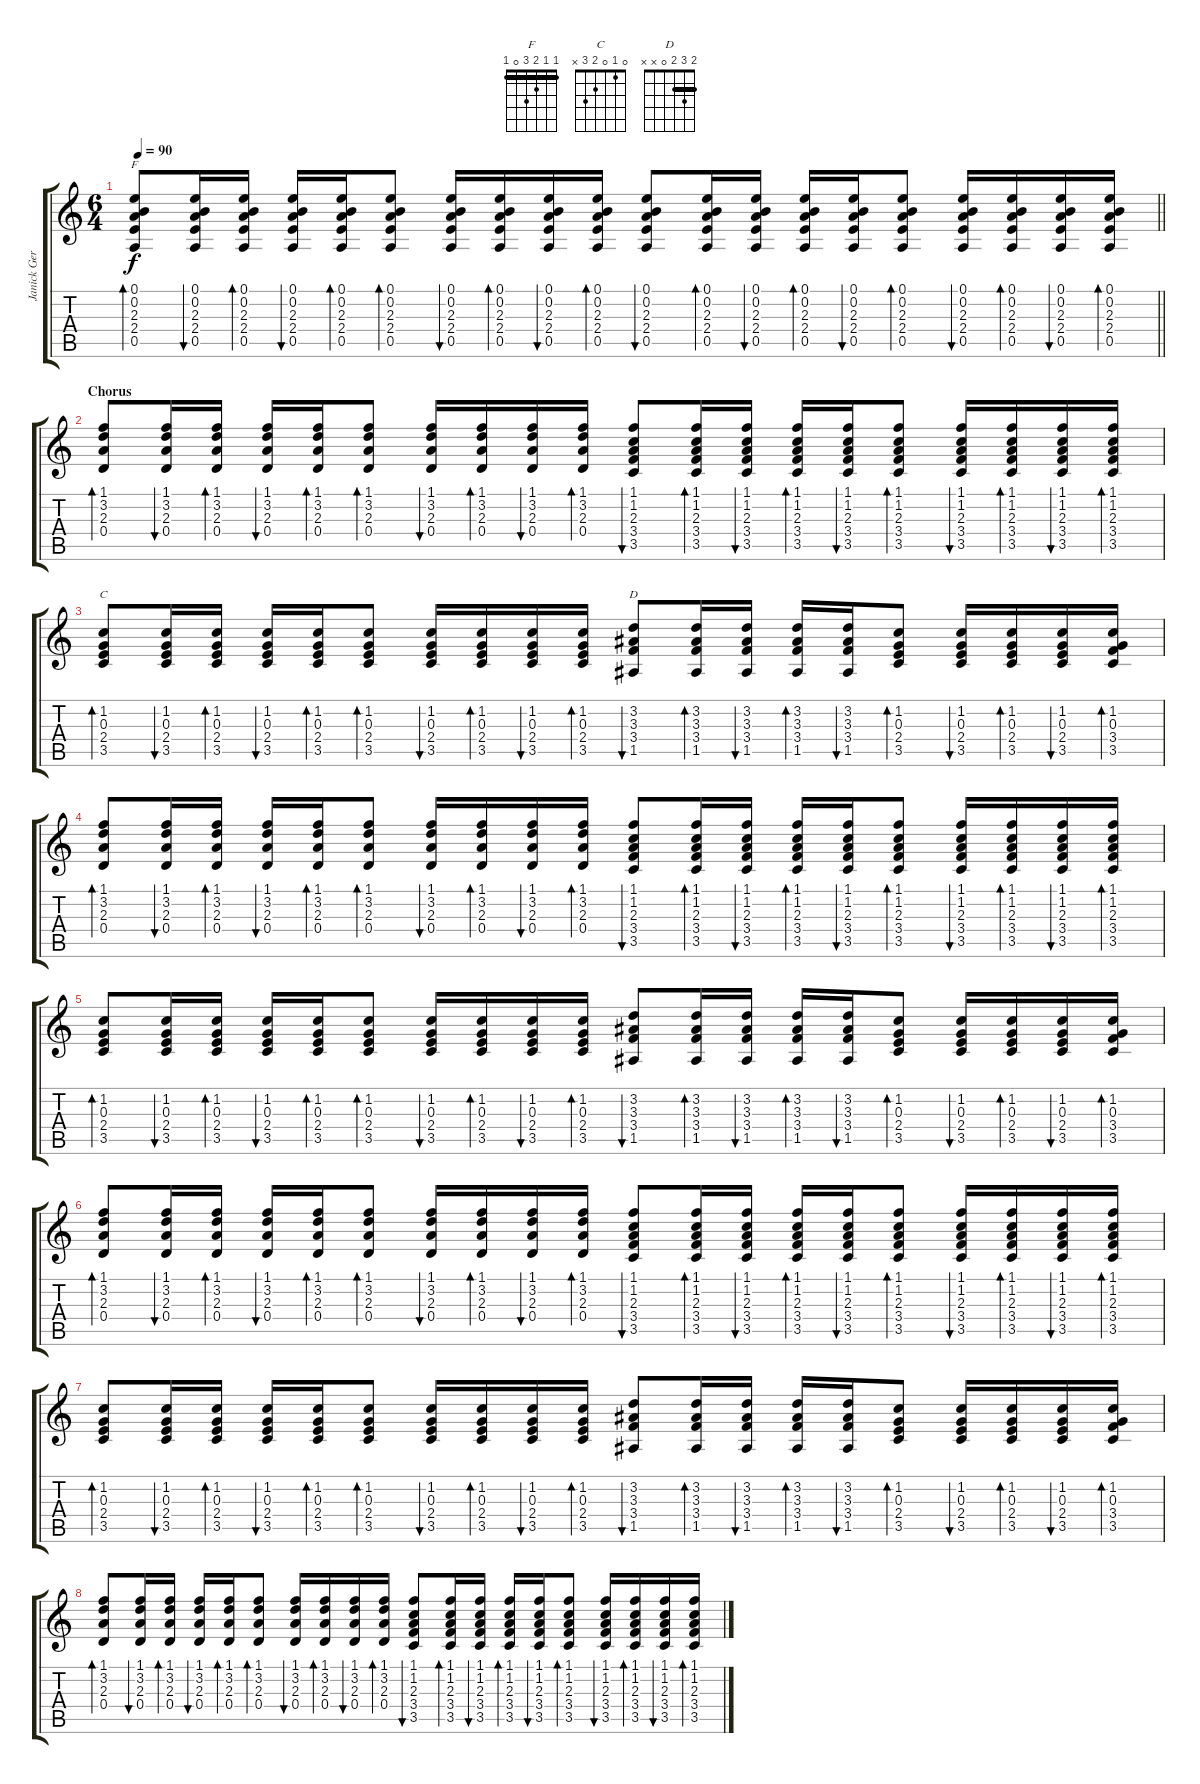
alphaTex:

\track ("Janick Gers" "Janick Ger") {instrument acousticguitarsteel}
\staff {score tabs}
\tuning (E4 B3 G3 D3 A2 E2) {hide}
\chord ("F" 1 1 2 3 0 1) {barre 1}
\chord ("C" 0 1 0 2 3 x)
\chord ("D" 2 3 2 0 x x) {barre 2}
\ts (6 4)
\tempo 90
\clef g2
\barLineRight lightlight
\ks c
(0.1 0.2 2.3 2.4 0.5).8{bd 60 ch "F" dy f} (0.1 0.2 2.3 2.4 0.5).16{bu 60} (0.1 0.2 2.3 2.4 0.5).16{bd 60} (0.1 0.2 2.3 2.4 0.5).16{bu 60} (0.1 0.2 2.3 2.4 0.5).16{bd 60} (0.1 0.2 2.3 2.4 0.5).8{bd 60} (0.1 0.2 2.3 2.4 0.5).16{bu 60} (0.1 0.2 2.3 2.4 0.5).16{bd 60} (0.1 0.2 2.3 2.4 0.5).16{bu 60} (0.1 0.2 2.3 2.4 0.5).16{bd 60} (0.1 0.2 2.3 2.4 0.5).8{bu 60} (0.1 0.2 2.3 2.4 0.5).16{bd 60} (0.1 0.2 2.3 2.4 0.5).16{bu 60} (0.1 0.2 2.3 2.4 0.5).16{bd 60} (0.1 0.2 2.3 2.4 0.5).16{bu 60} (0.1 0.2 2.3 2.4 0.5).8{bd 60} (0.1 0.2 2.3 2.4 0.5).16{bu 60} (0.1 0.2 2.3 2.4 0.5).16{bd 60} (0.1 0.2 2.3 2.4 0.5).16{bu 60} (0.1 0.2 2.3 2.4 0.5).16{bd 60} |
\section ("" "Chorus")
(1.1 3.2 2.3 0.4).8{bd 60} (1.1 3.2 2.3 0.4).16{bu 60} (1.1 3.2 2.3 0.4).16{bd 60} (1.1 3.2 2.3 0.4).16{bu 60} (1.1 3.2 2.3 0.4).16{bd 60} (1.1 3.2 2.3 0.4).8{bd 60} (1.1 3.2 2.3 0.4).16{bu 60} (1.1 3.2 2.3 0.4).16{bd 60} (1.1 3.2 2.3 0.4).16{bu 60} (1.1 3.2 2.3 0.4).16{bd 60} (1.1 1.2 2.3 3.4 3.5).8{bu 60} (1.1 1.2 2.3 3.4 3.5).16{bd 60} (1.1 1.2 2.3 3.4 3.5).16{bu 60} (1.1 1.2 2.3 3.4 3.5).16{bd 60} (1.1 1.2 2.3 3.4 3.5).16{bu 60} (1.1 1.2 2.3 3.4 3.5).8{bd 60} (1.1 1.2 2.3 3.4 3.5).16{bu 60} (1.1 1.2 2.3 3.4 3.5).16{bd 60} (1.1 1.2 2.3 3.4 3.5).16{bu 60} (1.1 1.2 2.3 3.4 3.5).16{bd 60} |
(1.2 0.3 2.4 3.5).8{bd 60 ch "C"} (1.2 0.3 2.4 3.5).16{bu 60} (1.2 0.3 2.4 3.5).16{bd 60} (1.2 0.3 2.4 3.5).16{bu 60} (1.2 0.3 2.4 3.5).16{bd 60} (1.2 0.3 2.4 3.5).8{bd 60} (1.2 0.3 2.4 3.5).16{bu 60} (1.2 0.3 2.4 3.5).16{bd 60} (1.2 0.3 2.4 3.5).16{bu 60} (1.2 0.3 2.4 3.5).16{bd 60} (3.2 3.3 3.4 1.5).8{bu 60 ch "D"} (3.2 3.3 3.4 1.5).16{bd 60} (3.2 3.3 3.4 1.5).16{bu 60} (3.2 3.3 3.4 1.5).16{bd 60} (3.2 3.3 3.4 1.5).16{bu 60} (1.2 0.3 2.4 3.5).8{bd 60} (1.2 0.3 2.4 3.5).16{bu 60} (1.2 0.3 2.4 3.5).16{bd 60} (1.2 0.3 2.4 3.5).16{bu 60} (1.2 0.3 3.4 3.5).16{bd 60} |
(1.1 3.2 2.3 0.4).8{bd 60} (1.1 3.2 2.3 0.4).16{bu 60} (1.1 3.2 2.3 0.4).16{bd 60} (1.1 3.2 2.3 0.4).16{bu 60} (1.1 3.2 2.3 0.4).16{bd 60} (1.1 3.2 2.3 0.4).8{bd 60} (1.1 3.2 2.3 0.4).16{bu 60} (1.1 3.2 2.3 0.4).16{bd 60} (1.1 3.2 2.3 0.4).16{bu 60} (1.1 3.2 2.3 0.4).16{bd 60} (1.1 1.2 2.3 3.4 3.5).8{bu 60} (1.1 1.2 2.3 3.4 3.5).16{bd 60} (1.1 1.2 2.3 3.4 3.5).16{bu 60} (1.1 1.2 2.3 3.4 3.5).16{bd 60} (1.1 1.2 2.3 3.4 3.5).16{bu 60} (1.1 1.2 2.3 3.4 3.5).8{bd 60} (1.1 1.2 2.3 3.4 3.5).16{bu 60} (1.1 1.2 2.3 3.4 3.5).16{bd 60} (1.1 1.2 2.3 3.4 3.5).16{bu 60} (1.1 1.2 2.3 3.4 3.5).16{bd 60} |
(1.2 0.3 2.4 3.5).8{bd 60} (1.2 0.3 2.4 3.5).16{bu 60} (1.2 0.3 2.4 3.5).16{bd 60} (1.2 0.3 2.4 3.5).16{bu 60} (1.2 0.3 2.4 3.5).16{bd 60} (1.2 0.3 2.4 3.5).8{bd 60} (1.2 0.3 2.4 3.5).16{bu 60} (1.2 0.3 2.4 3.5).16{bd 60} (1.2 0.3 2.4 3.5).16{bu 60} (1.2 0.3 2.4 3.5).16{bd 60} (3.2 3.3 3.4 1.5).8{bu 60} (3.2 3.3 3.4 1.5).16{bd 60} (3.2 3.3 3.4 1.5).16{bu 60} (3.2 3.3 3.4 1.5).16{bd 60} (3.2 3.3 3.4 1.5).16{bu 60} (1.2 0.3 2.4 3.5).8{bd 60} (1.2 0.3 2.4 3.5).16{bu 60} (1.2 0.3 2.4 3.5).16{bd 60} (1.2 0.3 2.4 3.5).16{bu 60} (1.2 0.3 3.4 3.5).16{bd 60} |
(1.1 3.2 2.3 0.4).8{bd 60} (1.1 3.2 2.3 0.4).16{bu 60} (1.1 3.2 2.3 0.4).16{bd 60} (1.1 3.2 2.3 0.4).16{bu 60} (1.1 3.2 2.3 0.4).16{bd 60} (1.1 3.2 2.3 0.4).8{bd 60} (1.1 3.2 2.3 0.4).16{bu 60} (1.1 3.2 2.3 0.4).16{bd 60} (1.1 3.2 2.3 0.4).16{bu 60} (1.1 3.2 2.3 0.4).16{bd 60} (1.1 1.2 2.3 3.4 3.5).8{bu 60} (1.1 1.2 2.3 3.4 3.5).16{bd 60} (1.1 1.2 2.3 3.4 3.5).16{bu 60} (1.1 1.2 2.3 3.4 3.5).16{bd 60} (1.1 1.2 2.3 3.4 3.5).16{bu 60} (1.1 1.2 2.3 3.4 3.5).8{bd 60} (1.1 1.2 2.3 3.4 3.5).16{bu 60} (1.1 1.2 2.3 3.4 3.5).16{bd 60} (1.1 1.2 2.3 3.4 3.5).16{bu 60} (1.1 1.2 2.3 3.4 3.5).16{bd 60} |
(1.2 0.3 2.4 3.5).8{bd 60} (1.2 0.3 2.4 3.5).16{bu 60} (1.2 0.3 2.4 3.5).16{bd 60} (1.2 0.3 2.4 3.5).16{bu 60} (1.2 0.3 2.4 3.5).16{bd 60} (1.2 0.3 2.4 3.5).8{bd 60} (1.2 0.3 2.4 3.5).16{bu 60} (1.2 0.3 2.4 3.5).16{bd 60} (1.2 0.3 2.4 3.5).16{bu 60} (1.2 0.3 2.4 3.5).16{bd 60} (3.2 3.3 3.4 1.5).8{bu 60} (3.2 3.3 3.4 1.5).16{bd 60} (3.2 3.3 3.4 1.5).16{bu 60} (3.2 3.3 3.4 1.5).16{bd 60} (3.2 3.3 3.4 1.5).16{bu 60} (1.2 0.3 2.4 3.5).8{bd 60} (1.2 0.3 2.4 3.5).16{bu 60} (1.2 0.3 2.4 3.5).16{bd 60} (1.2 0.3 2.4 3.5).16{bu 60} (1.2 0.3 3.4 3.5).16{bd 60} |
(1.1 3.2 2.3 0.4).8{bd 60} (1.1 3.2 2.3 0.4).16{bu 60} (1.1 3.2 2.3 0.4).16{bd 60} (1.1 3.2 2.3 0.4).16{bu 60} (1.1 3.2 2.3 0.4).16{bd 60} (1.1 3.2 2.3 0.4).8{bd 60} (1.1 3.2 2.3 0.4).16{bu 60} (1.1 3.2 2.3 0.4).16{bd 60} (1.1 3.2 2.3 0.4).16{bu 60} (1.1 3.2 2.3 0.4).16{bd 60} (1.1 1.2 2.3 3.4 3.5).8{bu 60} (1.1 1.2 2.3 3.4 3.5).16{bd 60} (1.1 1.2 2.3 3.4 3.5).16{bu 60} (1.1 1.2 2.3 3.4 3.5).16{bd 60} (1.1 1.2 2.3 3.4 3.5).16{bu 60} (1.1 1.2 2.3 3.4 3.5).8{bd 60} (1.1 1.2 2.3 3.4 3.5).16{bu 60} (1.1 1.2 2.3 3.4 3.5).16{bd 60} (1.1 1.2 2.3 3.4 3.5).16{bu 60} (1.1 1.2 2.3 3.4 3.5).16{bd 60}
